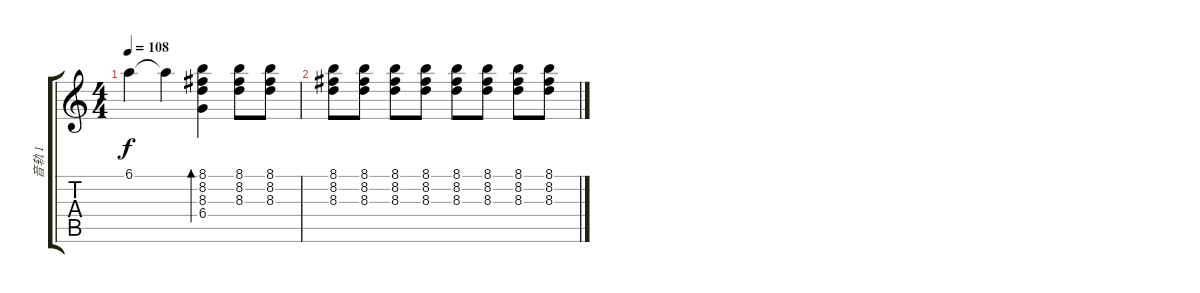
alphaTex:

\track ("音轨 1" "音轨 1") {instrument acousticguitarsteel}
\staff {score tabs}
\tuning (Eb4 Bb3 Gb3 Db3 Ab3 Eb2) {hide}
\ts (4 4)
\tempo 108
\clef g2
\ks c
6.1{t}.4{dy f} 6.1{t}.4 (8.1 8.2 8.3 6.4).4{bd 60} (8.1 8.2 8.3).8 (8.1 8.2 8.3).8 |
(8.1 8.2 8.3).8 (8.1 8.2 8.3).8 (8.1 8.2 8.3).8 (8.1 8.2 8.3).8 (8.1 8.2 8.3).8 (8.1 8.2 8.3).8 (8.1 8.2 8.3).8 (8.1 8.2 8.3).8
